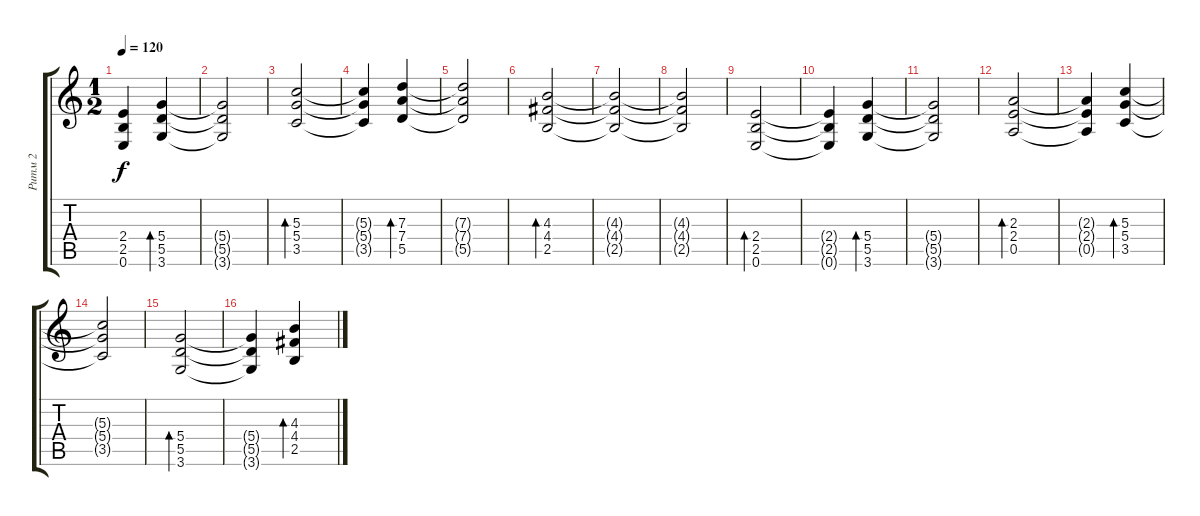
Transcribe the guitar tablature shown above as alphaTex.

\track ("Ритм 2" "Ритм 2") {instrument electricguitarclean}
\staff {score tabs}
\tuning (E4 B3 G3 D3 A2 E2) {hide}
\ts (1 2)
\tempo 120
\clef g2
\ks c
(2.4{t} 2.5{t} 0.6{t}).4{dy f} (5.4 5.5 3.6).4{bd 120} |
(5.4{t} 5.5{t} 3.6{t}).2 |
(5.3 5.4 3.5).2{bd 120} |
(5.3{t} 5.4{t} 3.5{t}).4 (7.3 7.4 5.5).4{bd 120} |
(7.3{t} 7.4{t} 5.5{t}).2 |
(4.3 4.4 2.5).2{bd 120} |
(4.3{t} 4.4{t} 2.5{t}).2 |
(4.3{t} 4.4{t} 2.5{t}).2 |
(2.4 2.5 0.6).2{bd 120} |
(2.4{t} 2.5{t} 0.6{t}).4 (5.4 5.5 3.6).4{bd 120} |
(5.4{t} 5.5{t} 3.6{t}).2 |
(2.3 2.4 0.5).2{bd 120} |
(2.3{t} 2.4{t} 0.5{t}).4 (5.3 5.4 3.5).4{bd 120} |
(5.3{t} 5.4{t} 3.5{t}).2 |
(5.4 5.5 3.6).2{bd 120} |
(5.4{t} 5.5{t} 3.6{t}).4 (4.3 4.4 2.5).4{bd 120}
